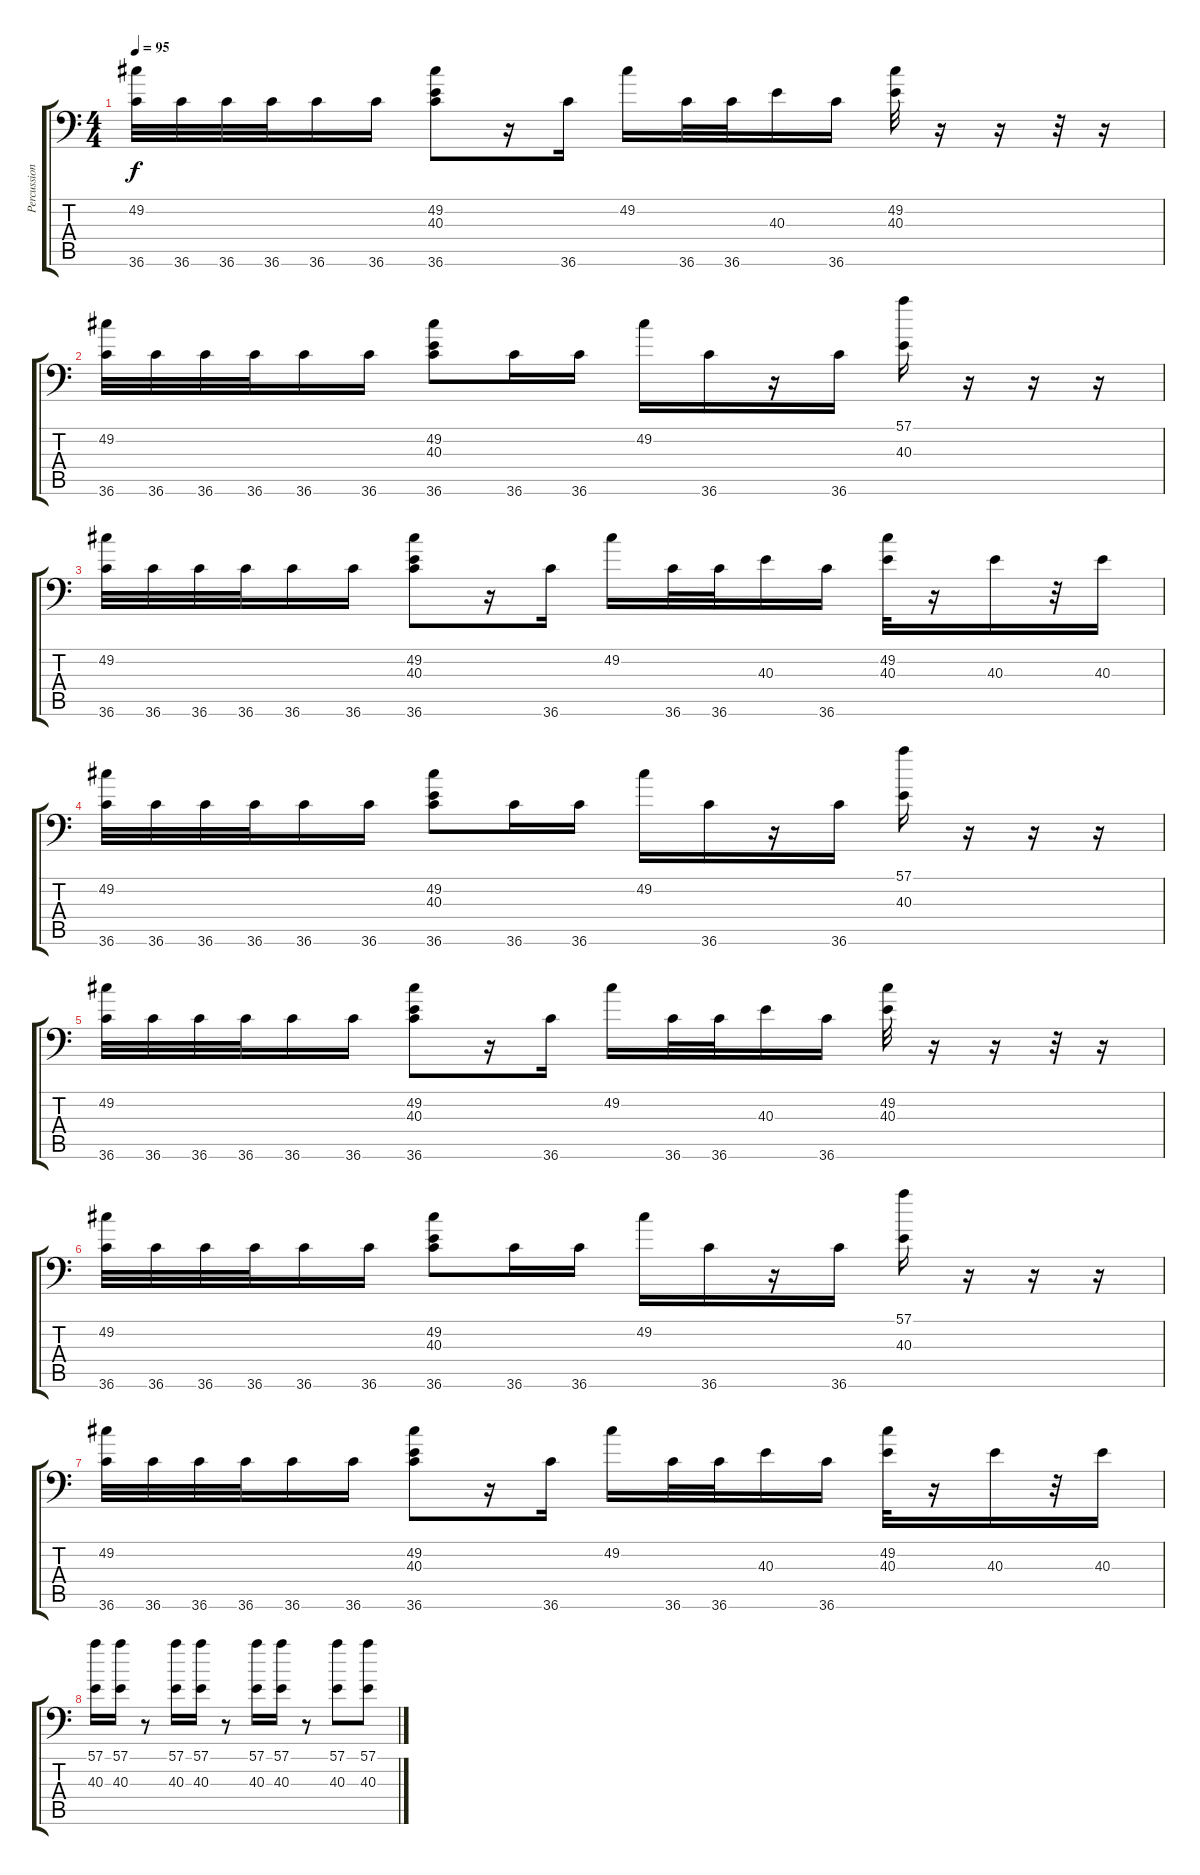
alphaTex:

\track ("Percussion" "Percussion") {instrument acousticgrandpiano}
\staff {score tabs}
\tuning (C-1 C-1 C-1 C-1 C-1 C-1) {hide}
\ts (4 4)
\tempo 95
\clef f4
\ks c
(49.2 36.6).32{dy f} 36.6.32 36.6.32 36.6.32 36.6.16 36.6.16 (49.2 40.3 36.6).8 r.16 36.6.16 49.2.16 36.6.32 36.6.32 40.3.16 36.6.16 (49.2 40.3).32 r.16 r.16 r.32 r.16 |
(49.2 36.6).32 36.6.32 36.6.32 36.6.32 36.6.16 36.6.16 (49.2 40.3 36.6).8 36.6.16 36.6.16 49.2.16 36.6.16 r.16 36.6.16 (57.1 40.3).16 r.16 r.16 r.16 |
(49.2 36.6).32 36.6.32 36.6.32 36.6.32 36.6.16 36.6.16 (49.2 40.3 36.6).8 r.16 36.6.16 49.2.16 36.6.32 36.6.32 40.3.16 36.6.16 (49.2 40.3).32 r.16 40.3.16 r.32 40.3.16 |
(49.2 36.6).32 36.6.32 36.6.32 36.6.32 36.6.16 36.6.16 (49.2 40.3 36.6).8 36.6.16 36.6.16 49.2.16 36.6.16 r.16 36.6.16 (57.1 40.3).16 r.16 r.16 r.16 |
(49.2 36.6).32 36.6.32 36.6.32 36.6.32 36.6.16 36.6.16 (49.2 40.3 36.6).8 r.16 36.6.16 49.2.16 36.6.32 36.6.32 40.3.16 36.6.16 (49.2 40.3).32 r.16 r.16 r.32 r.16 |
(49.2 36.6).32 36.6.32 36.6.32 36.6.32 36.6.16 36.6.16 (49.2 40.3 36.6).8 36.6.16 36.6.16 49.2.16 36.6.16 r.16 36.6.16 (57.1 40.3).16 r.16 r.16 r.16 |
(49.2 36.6).32 36.6.32 36.6.32 36.6.32 36.6.16 36.6.16 (49.2 40.3 36.6).8 r.16 36.6.16 49.2.16 36.6.32 36.6.32 40.3.16 36.6.16 (49.2 40.3).32 r.16 40.3.16 r.32 40.3.16 |
(57.1 40.3).16 (57.1 40.3).16 r.8 (57.1 40.3).16 (57.1 40.3).16 r.8 (57.1 40.3).16 (57.1 40.3).16 r.8 (57.1 40.3).8 (57.1 40.3).8
